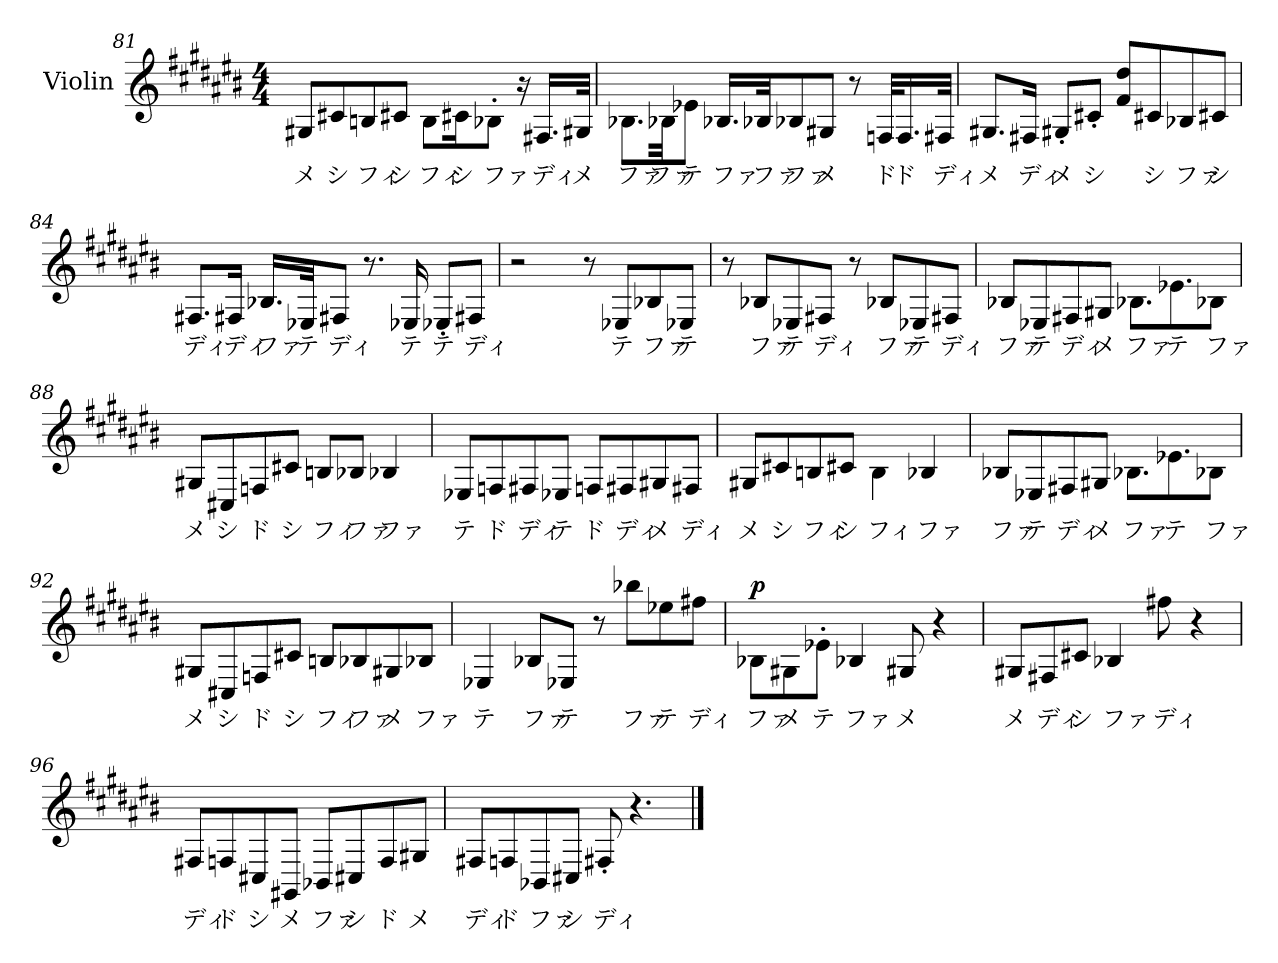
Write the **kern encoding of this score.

**kern	**text	**dynam
*part1	*part1	*part1
*staff1	*staff1	*staff1
*I"Violin	*	*
*I'Vln.	*	*
!!LO:LB:g=z
*clefG2	*	*
*k[f#c#g#d#a#e#b#]	*	*
*M4/4	*	*
=81	=81	=81
8G#X/L	メ	.
8c#X/	シ	.
8B/	フィ	.
8c#X/J	シ	.
8B\L	フィ	.
16c#X\K	シ	.
8B-X'\J	ファ	.
16r	.	.
16.F#X/LL	ディ	.
32G#X/JJk	メ	.
=82	=82	=82
8.B-X\L	ファ	.
32B-X\KK	ファ	.
8e-X\J	テ	.
16.B-X/LL	ファ	.
32B-X/JK	ファ	.
8B-X/	ファ	.
8G#X/J	メ	.
8r	.	.
32F/KLL	ド	.
16.F/	ド	.
32F#X/JJk	ディ	.
=83	=83	=83
8.G#X/L	メ	.
16F#X/Jk	ディ	.
8G#X'/L	メ	.
8c#X'/J	シ	.
8f#/ 8dd#/L	.	.
8c#X/	シ	.
8B-X/	ファ	.
8c#X/J	シ	.
!!LO:LB:g=z
=84	=84	=84
8.F#X/L	ディ	.
16F#X/Jk	ディ	.
16.B-X/LL	ファ	.
32E-X/JK	テ	.
8F#X/J	ディ	.
8.r	.	.
16E-X/	テ	.
8E-X'/L	テ	.
8F#X/J	ディ	.
=85	=85	=85
2r	.	.
8r	.	.
8E-X/L	テ	.
8B-X/	ファ	.
8E-X/J	テ	.
=86	=86	=86
8r	.	.
8B-X/L	ファ	.
8E-X/	テ	.
8F#X/J	ディ	.
8r	.	.
8B-X/L	ファ	.
8E-X/	テ	.
8F#X/J	ディ	.
=87	=87	=87
8B-X/L	ファ	.
8E-X/	テ	.
8F#X/	ディ	.
8G#X/J	メ	.
8.B-X\L	ファ	.
8.e-X\	テ	.
8B-X\J	ファ	.
!!LO:LB:g=z
=88	=88	=88
8G#X/L	メ	.
8C#X/	シ	.
8F/	ド	.
8c#X/J	シ	.
8B/L	フィ	.
8B-X/J	ファ	.
4B-X/	ファ	.
=89	=89	=89
8E-X/L	テ	.
8F/	ド	.
8F#X/	ディ	.
8E-X/J	テ	.
8F/L	ド	.
8F#X/	ディ	.
8G#X/	メ	.
8F#X/J	ディ	.
=90	=90	=90
8G#X/L	メ	.
8c#X/	シ	.
8B/	フィ	.
8c#X/J	シ	.
4B\	フィ	.
4B-X/	ファ	.
=91	=91	=91
8B-X/L	ファ	.
8E-X/	テ	.
8F#X/	ディ	.
8G#X/J	メ	.
8.B-X\L	ファ	.
8.e-X\	テ	.
8B-X\J	ファ	.
!!LO:LB:g=z
=92	=92	=92
8G#X/L	メ	.
8C#X/	シ	.
8F/	ド	.
8c#X/J	シ	.
8B/L	フィ	.
8B-X/	ファ	.
8G#X/	メ	.
8B-X/J	ファ	.
=93	=93	=93
4E-X/	テ	.
8B-X/L	ファ	.
8E-X/J	テ	.
8r	.	.
8bb-X\L	ファ	.
8ee-X\	テ	.
8ff#X\J	ディ	.
=94	=94	=94
!	!	!LO:DY:b
8B-X\L	ファ	p
8G#X\	メ	.
8e-X'\J	テ	.
4B-X/	ファ	.
8G#X/	メ	.
4r	.	.
=95	=95	=95
8G#X/L	メ	.
8F#X/	ディ	.
8c#X/J	シ	.
4B-X/	ファ	.
8ff#X\	ディ	.
4r	.	.
!!LO:LB:g=z
=96	=96	=96
8F#X/L	ディ	.
8F/	ド	.
8C#X/	シ	.
8GG#X/J	メ	.
8BB-X/L	ファ	.
8C#X/	シ	.
8F/	ド	.
8G#X/J	メ	.
=97	=97	=97
8F#X/L	ディ	.
8F/	ド	.
8BB-X/	ファ	.
8C#X/J	シ	.
8F#X'/	ディ	.
4.r	.	.
==	==	==
*-	*-	*-
